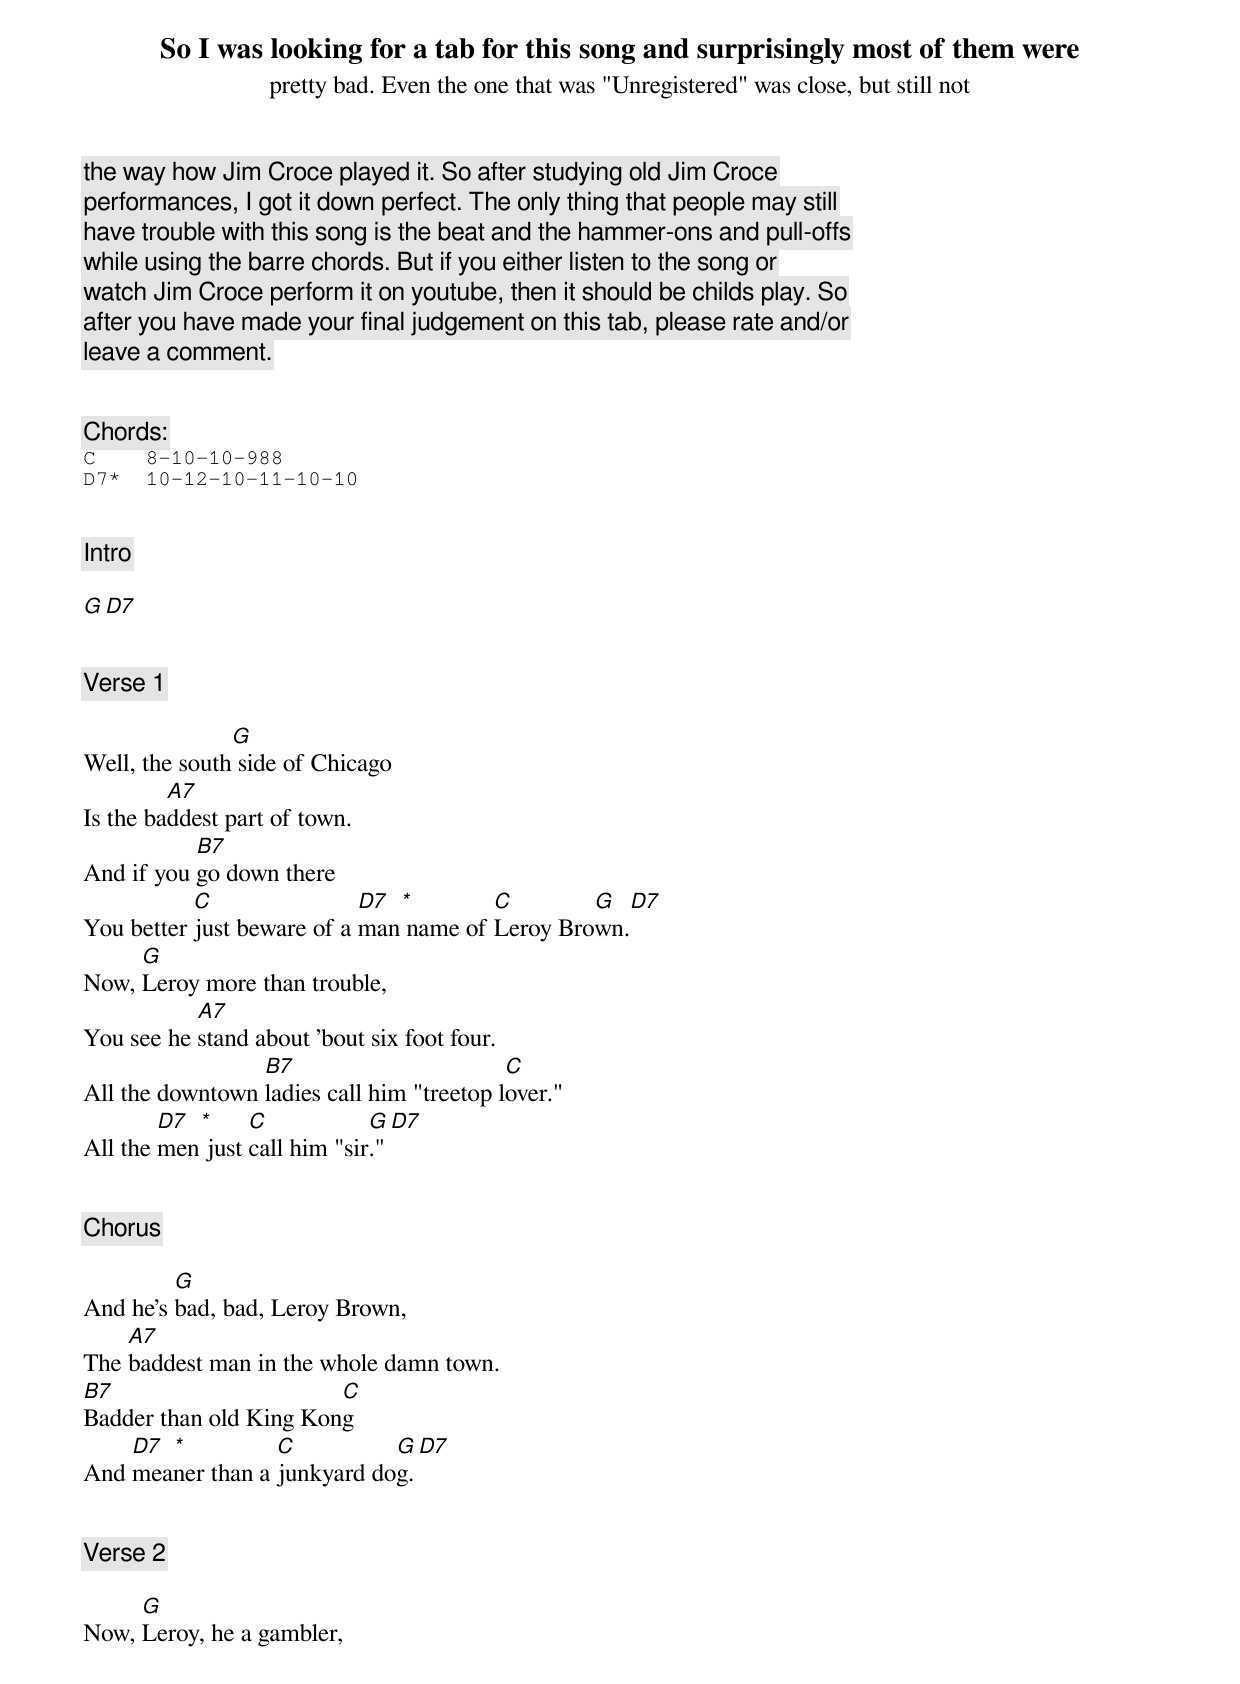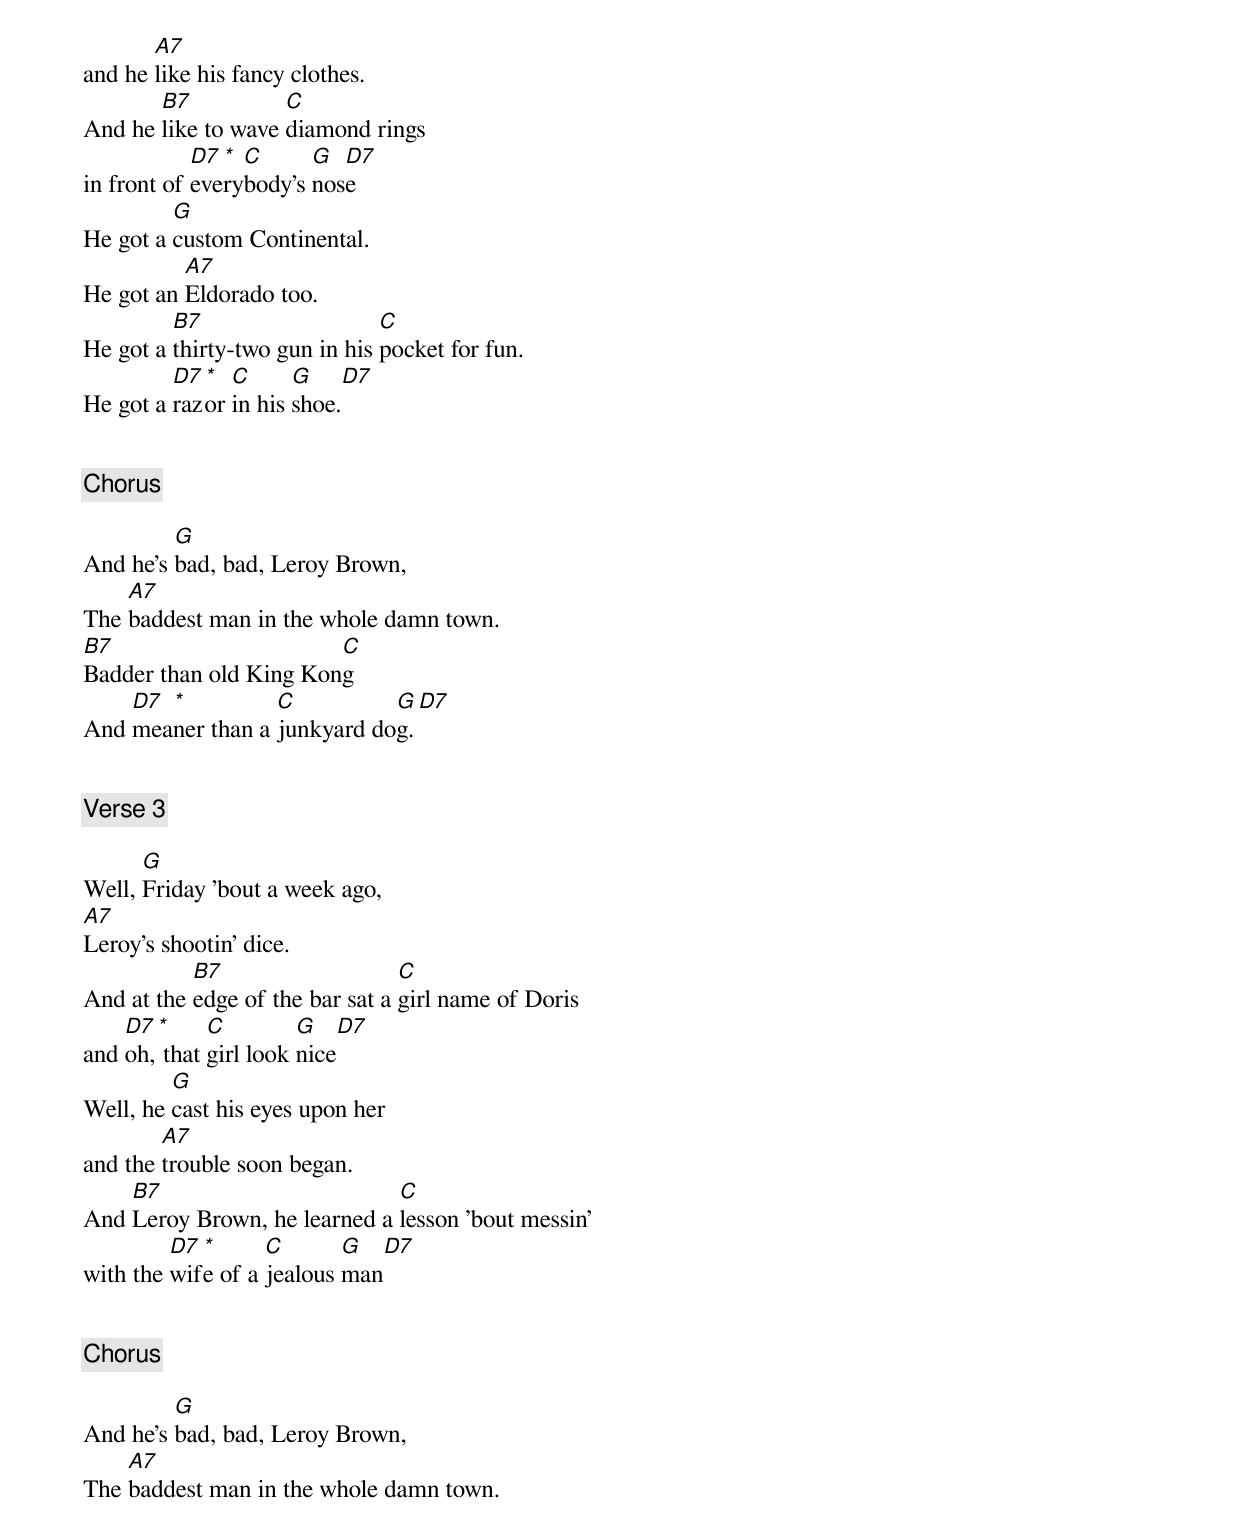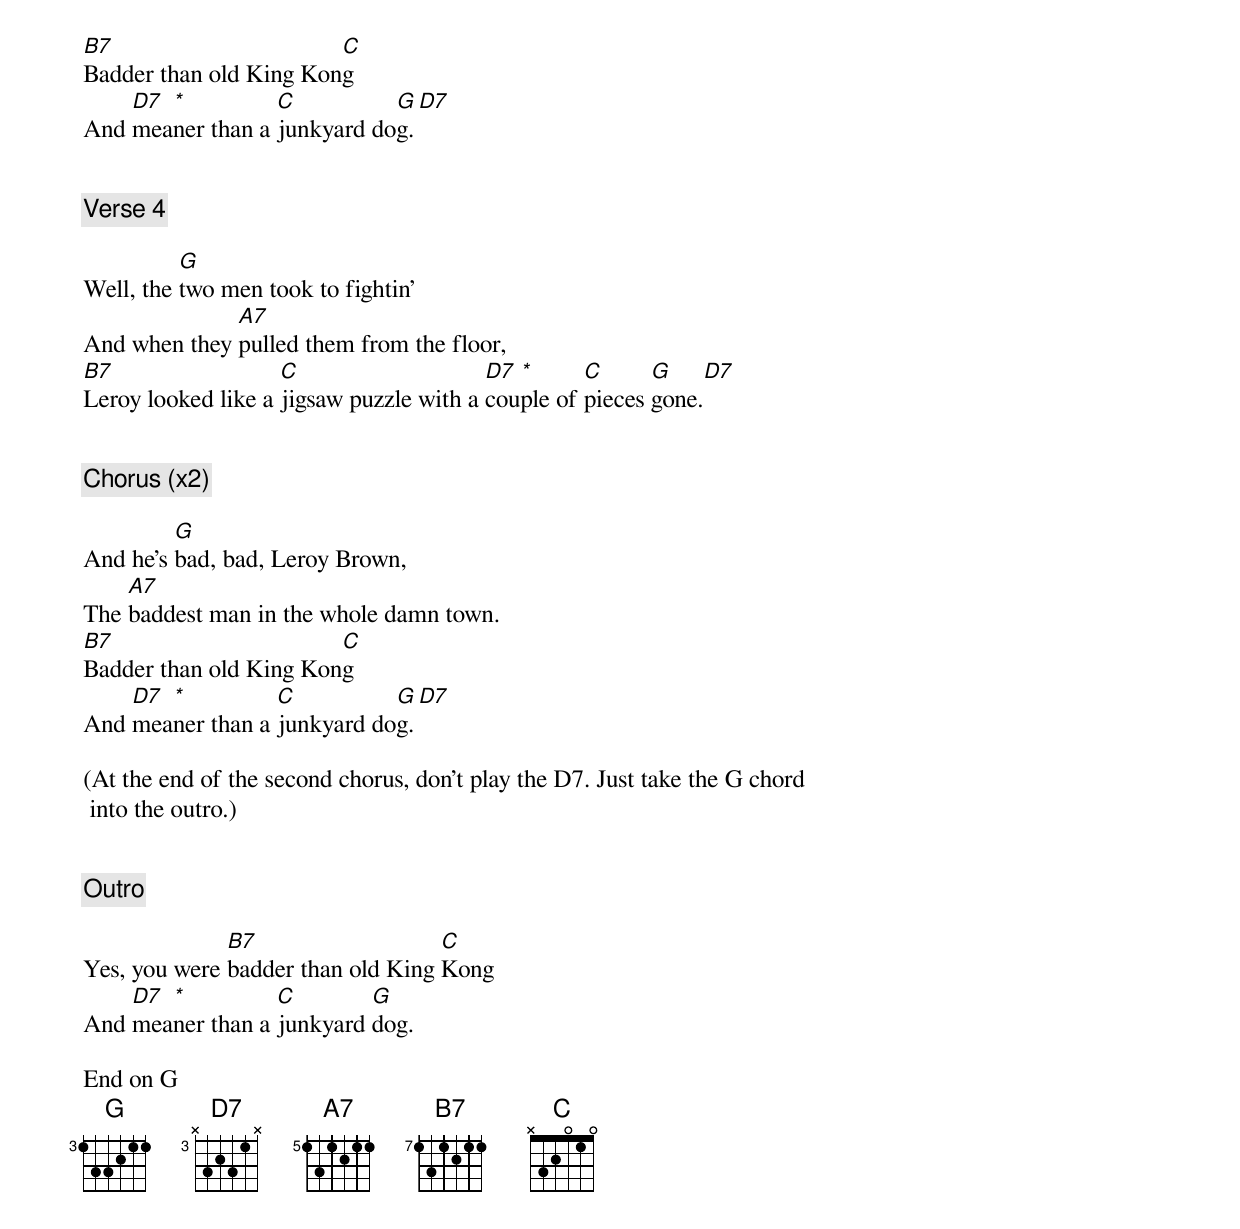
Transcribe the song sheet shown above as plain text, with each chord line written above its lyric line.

So I was looking for a tab for this song and surprisingly most of them were
pretty bad. Even the one that was "Unregistered" was close, but still not
the way how Jim Croce played it. So after studying old Jim Croce
performances, I got it down perfect. The only thing that people may still
have trouble with this song is the beat and the hammer-ons and pull-offs
while using the barre chords. But if you either listen to the song or
watch Jim Croce perform it on youtube, then it should be childs play. So
after you have made your final judgement on this tab, please rate and/or
leave a comment.


Chords:
G    355433
D7   x5453x
A7   575655
B7   797877
C    8-10-10-988
D7*  10-12-10-11-10-10


[Intro]

G D7


[Verse 1]

               G
Well, the south side of Chicago
         A7
Is the baddest part of town.
           B7
And if you go down there
           C                D7 *        C        G  D7
You better just beware of a man name of Leroy Brown.
     G
Now, Leroy more than trouble,
           A7
You see he stand about 'bout six foot four.
                 B7                        C
All the downtown ladies call him "treetop lover."
        D7 *     C            G  D7
All the men just call him "sir."


[Chorus]

         G
And he's bad, bad, Leroy Brown,
    A7
The baddest man in the whole damn town.
B7                      C
Badder than old King Kong
    D7 *          C          G  D7
And meaner than a junkyard dog.


[Verse 2]

     G
Now, Leroy, he a gambler,
       A7
and he like his fancy clothes.
       B7           C
And he like to wave diamond rings
            D7 * C      G  D7
in front of everybody's nose
         G
He got a custom Continental.
          A7
He got an Eldorado too.
         B7                    C
He got a thirty-two gun in his pocket for fun.
         D7 *  C      G    D7
He got a razor in his shoe.


[Chorus]

         G
And he's bad, bad, Leroy Brown,
    A7
The baddest man in the whole damn town.
B7                      C
Badder than old King Kong
    D7 *          C          G  D7
And meaner than a junkyard dog.


[Verse 3]

      G
Well, Friday 'bout a week ago,
A7
Leroy's shootin' dice.
           B7                    C
And at the edge of the bar sat a girl name of Doris
    D7 *     C         G   D7
and oh, that girl look nice
         G
Well, he cast his eyes upon her
        A7
and the trouble soon began.
    B7                        C
And Leroy Brown, he learned a lesson 'bout messin'
         D7 *      C       G   D7
with the wife of a jealous man


[Chorus]

         G
And he's bad, bad, Leroy Brown,
    A7
The baddest man in the whole damn town.
B7                      C
Badder than old King Kong
    D7 *          C          G  D7
And meaner than a junkyard dog.


[Verse 4]

          G
Well, the two men took to fightin'
              A7
And when they pulled them from the floor,
B7                  C                    D7 *      C      G    D7
Leroy looked like a jigsaw puzzle with a couple of pieces gone.


[Chorus] (x2)

         G
And he's bad, bad, Leroy Brown,
    A7
The baddest man in the whole damn town.
B7                      C
Badder than old King Kong
    D7 *          C          G  D7
And meaner than a junkyard dog.

(At the end of the second chorus, don't play the D7. Just take the G chord
 into the outro.)


[Outro]

              B7                   C
Yes, you were badder than old King Kong
    D7 *          C        G
And meaner than a junkyard dog.

End on G
